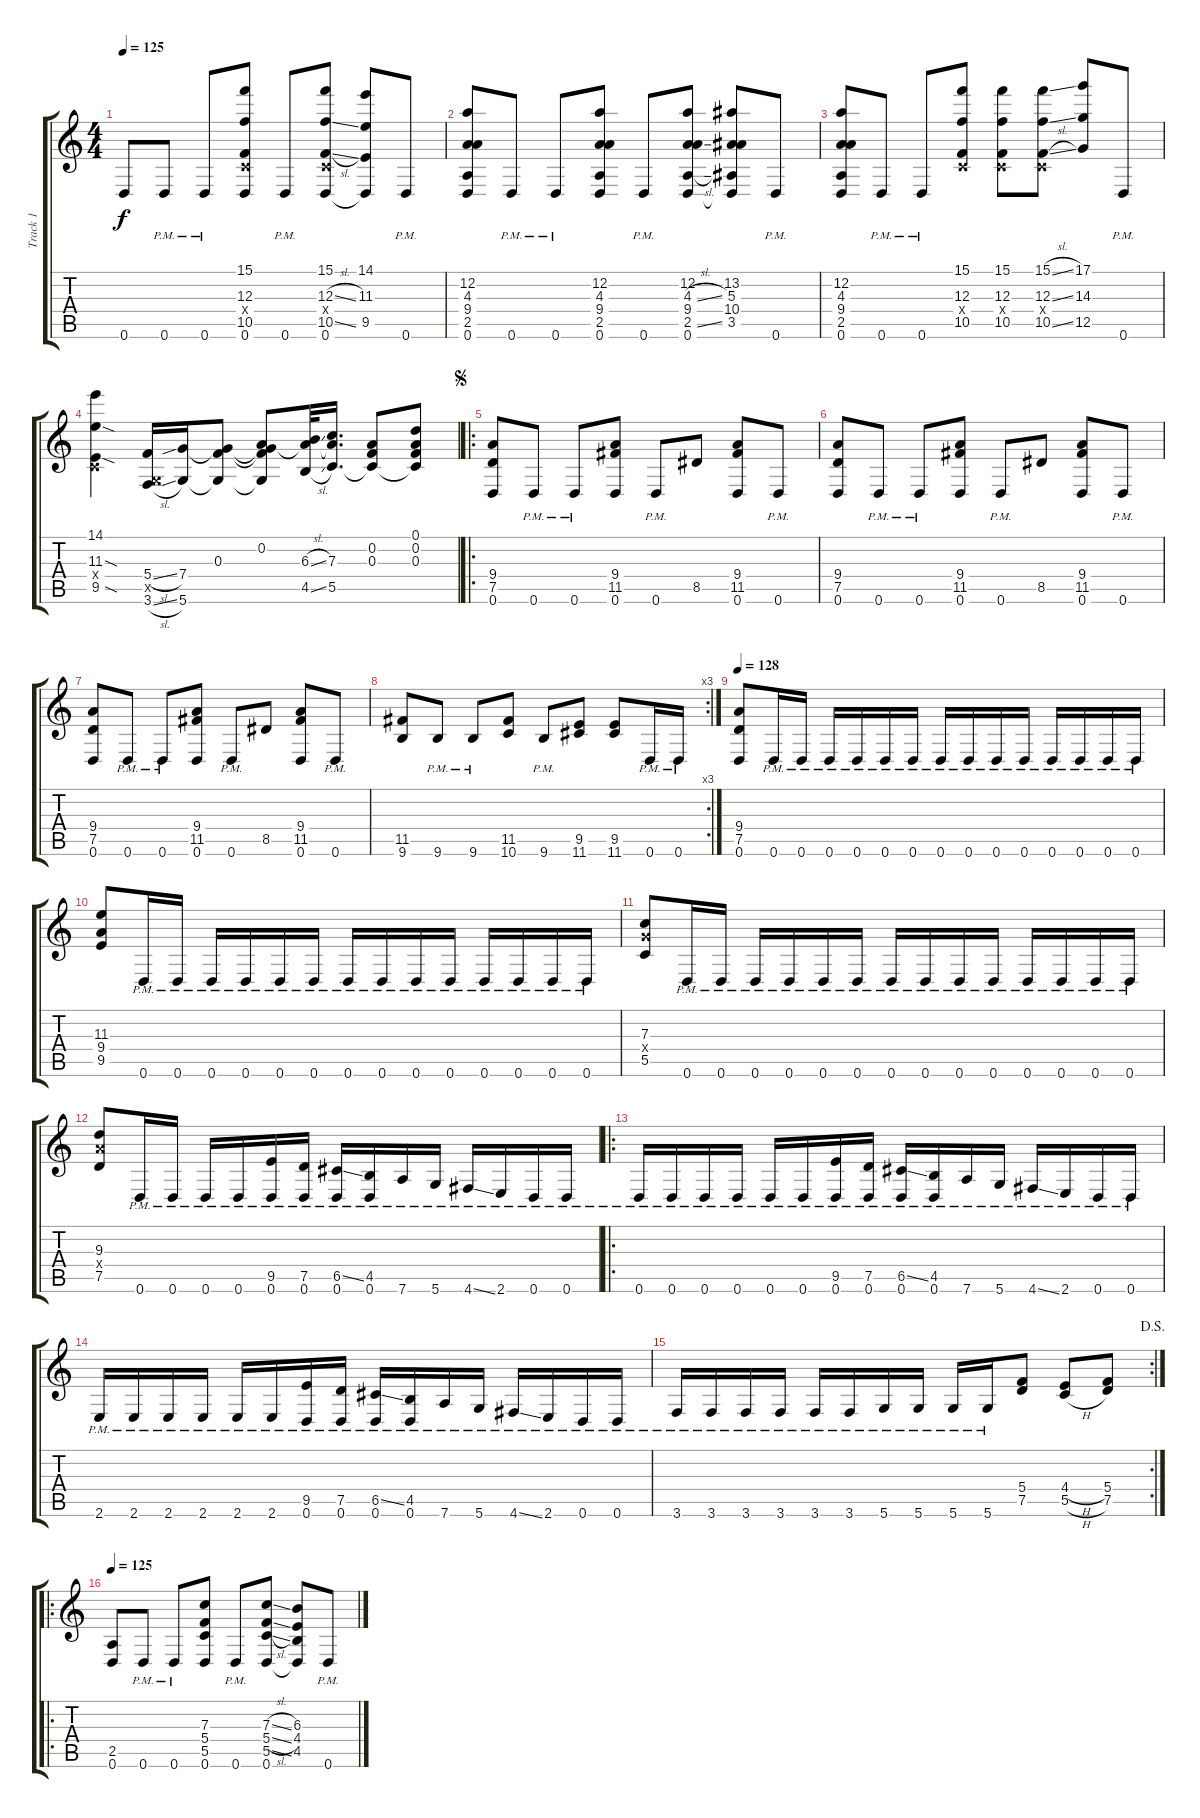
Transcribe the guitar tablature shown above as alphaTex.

\track ("Track 1" "Track 1") {instrument distortionguitar}
\staff {score tabs}
\tuning (D4 A3 F3 C3 G2 D2) {hide}
\ts (4 4)
\tempo 125
\clef g2
\ks c
0.6.8{dy f instrument distortionguitar} 0.6{pm}.8 0.6{pm}.8 (15.1 12.3 0.4{x} 10.5 0.6).8 0.6{pm}.8 (15.1 12.3{sl} 0.4{x} 10.5{sl} 0.6).8 (14.1 11.3 9.5 0.6{t}).8 0.6{pm}.8 |
(12.2 4.3 9.4 2.5 0.6).8 0.6{pm}.8 0.6{pm}.8 (12.2 4.3 9.4 2.5 0.6).8 0.6{pm}.8 (12.2 4.3{sl} 9.4 2.5{sl} 0.6).8 (13.2 5.3 10.4 3.5 0.6{t}).8 0.6{pm}.8 |
(12.2 4.3 9.4 2.5 0.6).8 0.6{pm}.8 0.6{pm}.8 (15.1 12.3 0.4{x} 10.5).8 (15.1 12.3 0.4{x} 10.5).8 (15.1{sl} 12.3{sl} 0.4{x} 10.5{sl}).8 (17.1 14.3 12.5).8 0.6{pm}.8 |
(14.1 11.3{sod} 0.4{x} 9.5{sod}).4 (5.4{sl} 0.5{x} 3.6{sl}).16 (7.4 5.6).16 (0.3 7.4{t} 5.6{t}).8 (0.2 0.3{t} 7.4{t} 5.6{t}).8 (0.2{t} 6.3{sl} 4.5{sl}).32 (0.2{t} 7.3 5.5).16{d} (0.2 0.3 5.5{t}).8 (0.1 0.2 0.3 5.5{t}).8 |
\ro
\jump segno
(9.4 7.5 0.6).8 0.6{pm}.8 0.6{pm}.8 (9.4 11.5 0.6).8 0.6{pm}.8 8.5.8 (9.4 11.5 0.6).8 0.6{pm}.8 |
(9.4 7.5 0.6).8 0.6{pm}.8 0.6{pm}.8 (9.4 11.5 0.6).8 0.6{pm}.8 8.5.8 (9.4 11.5 0.6).8 0.6{pm}.8 |
(9.4 7.5 0.6).8 0.6{pm}.8 0.6{pm}.8 (9.4 11.5 0.6).8 0.6{pm}.8 8.5.8 (9.4 11.5 0.6).8 0.6{pm}.8 |
\rc 3
(11.5 9.6).8 9.6{pm}.8 9.6{pm}.8 (11.5 10.6).8 9.6{pm}.8 (9.5 11.6).8 (9.5 11.6).8 0.6{pm}.16 0.6{pm}.16 |
\tempo 128
(9.4 7.5 0.6).8 0.6{pm}.16 0.6{pm}.16 0.6{pm}.16 0.6{pm}.16 0.6{pm}.16 0.6{pm}.16 0.6{pm}.16 0.6{pm}.16 0.6{pm}.16 0.6{pm}.16 0.6{pm}.16 0.6{pm}.16 0.6{pm}.16 0.6{pm}.16 |
(11.3 9.4 9.5).8 0.6{pm}.16 0.6{pm}.16 0.6{pm}.16 0.6{pm}.16 0.6{pm}.16 0.6{pm}.16 0.6{pm}.16 0.6{pm}.16 0.6{pm}.16 0.6{pm}.16 0.6{pm}.16 0.6{pm}.16 0.6{pm}.16 0.6{pm}.16 |
(7.3 7.4{x} 5.5).8 0.6{pm}.16 0.6{pm}.16 0.6{pm}.16 0.6{pm}.16 0.6{pm}.16 0.6{pm}.16 0.6{pm}.16 0.6{pm}.16 0.6{pm}.16 0.6{pm}.16 0.6{pm}.16 0.6{pm}.16 0.6{pm}.16 0.6{pm}.16 |
(9.3 9.4{x} 7.5).8 0.6{pm}.16 0.6{pm}.16 0.6{pm}.16 0.6{pm}.16 (9.5 0.6{pm}).16 (7.5 0.6{pm}).16 (6.5{ss} 0.6{pm}).16 (4.5 0.6{pm}).16 7.6{pm}.16 5.6{pm}.16 4.6{ss pm}.16 2.6{pm}.16 0.6{pm}.16 0.6{pm}.16 |
\ro
0.6{pm}.16 0.6{pm}.16 0.6{pm}.16 0.6{pm}.16 0.6{pm}.16 0.6{pm}.16 (9.5 0.6{pm}).16 (7.5 0.6{pm}).16 (6.5{ss} 0.6{pm}).16 (4.5 0.6{pm}).16 7.6{pm}.16 5.6{pm}.16 4.6{ss pm}.16 2.6{pm}.16 0.6{pm}.16 0.6{pm}.16 |
2.6{pm}.16 2.6{pm}.16 2.6{pm}.16 2.6{pm}.16 2.6{pm}.16 2.6{pm}.16 (9.5 0.6{pm}).16 (7.5 0.6{pm}).16 (6.5{ss} 0.6{pm}).16 (4.5 0.6{pm}).16 7.6{pm}.16 5.6{pm}.16 4.6{ss pm}.16 2.6{pm}.16 0.6{pm}.16 0.6{pm}.16 |
\rc 2
\jump dalsegno
3.6{pm}.16 3.6{pm}.16 3.6{pm}.16 3.6{pm}.16 3.6{pm}.16 3.6{pm}.16 5.6{pm}.16 5.6{pm}.16 5.6{pm}.16 5.6{pm}.16 (5.4 7.5).8 (4.4{h} 5.5{h}).8 (5.4 7.5).8 |
\ro
\tempo 125
(2.5 0.6).8 0.6{pm}.8 0.6{pm}.8 (7.3 5.4 5.5 0.6).8 0.6{pm}.8 (7.3{sl} 5.4{sl} 5.5{sl} 0.6).8 (6.3 4.4 4.5 0.6{t}).8 0.6{pm}.8
